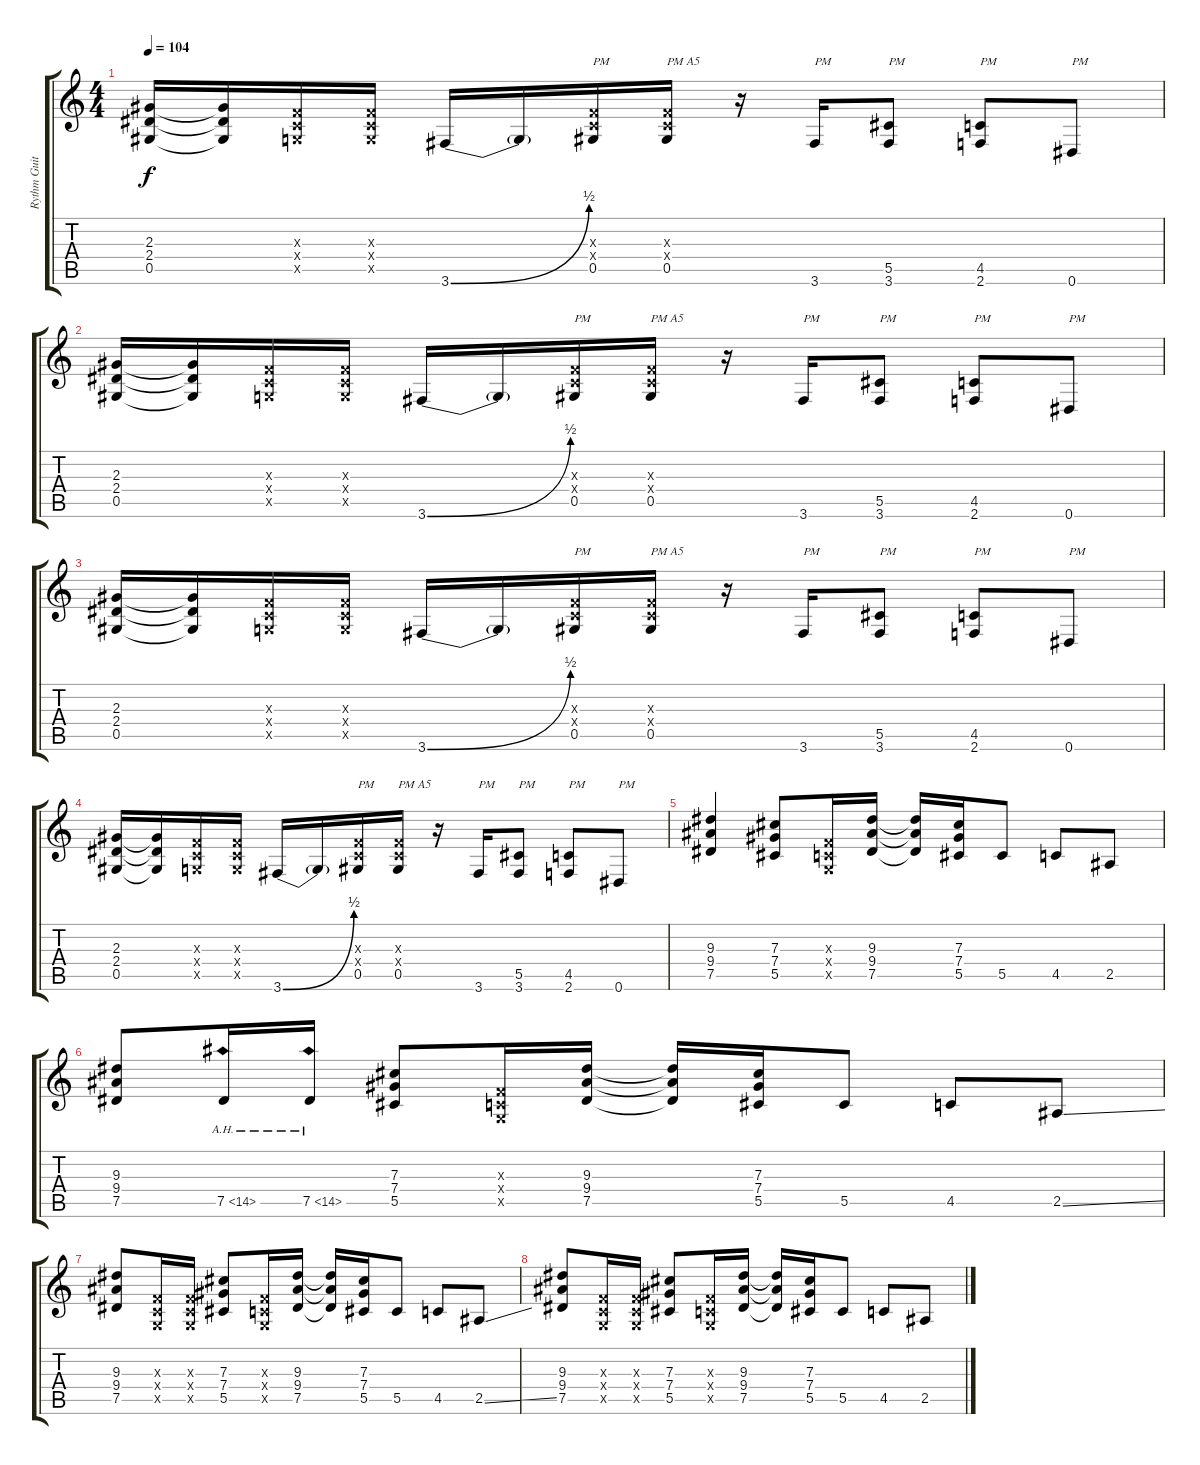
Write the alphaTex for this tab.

\track ("Rythm Guitar 1" "Rythm Guit") {instrument overdrivenguitar}
\staff {score tabs}
\tuning (Eb4 Bb3 Gb3 Db3 Ab2 Eb2) {hide}
\ts (4 4)
\tempo 104
\clef g2
\ks c
(2.3 2.4 0.5).16{dy f} (2.3{t} 2.4{t} 0.5{t}).16 (-1.3{x} -1.4{x} -1.5{x}).16 (-1.3{x} -1.4{x} -1.5{x}).16 3.6{be (bend 0 0 60 2)}.16 3.6{t}.16 (-1.3{x} -1.4{x} 0.5).16{txt "PM"} (-1.3{x} -1.4{x} 0.5).16{txt "PM A5"} r.16 3.6.16{txt "PM"} (5.5 3.6).8{txt "PM"} (4.5 2.6).8{txt "PM"} 0.6.8{txt "PM"} |
(2.3 2.4 0.5).16 (2.3{t} 2.4{t} 0.5{t}).16 (-1.3{x} -1.4{x} -1.5{x}).16 (-1.3{x} -1.4{x} -1.5{x}).16 3.6{be (bend 0 0 60 2)}.16 3.6{t}.16 (-1.3{x} -1.4{x} 0.5).16{txt "PM"} (-1.3{x} -1.4{x} 0.5).16{txt "PM A5"} r.16 3.6.16{txt "PM"} (5.5 3.6).8{txt "PM"} (4.5 2.6).8{txt "PM"} 0.6.8{txt "PM"} |
(2.3 2.4 0.5).16 (2.3{t} 2.4{t} 0.5{t}).16 (-1.3{x} -1.4{x} -1.5{x}).16 (-1.3{x} -1.4{x} -1.5{x}).16 3.6{be (bend 0 0 60 2)}.16 3.6{t}.16 (-1.3{x} -1.4{x} 0.5).16{txt "PM"} (-1.3{x} -1.4{x} 0.5).16{txt "PM A5"} r.16 3.6.16{txt "PM"} (5.5 3.6).8{txt "PM"} (4.5 2.6).8{txt "PM"} 0.6.8{txt "PM"} |
(2.3 2.4 0.5).16 (2.3{t} 2.4{t} 0.5{t}).16 (-1.3{x} -1.4{x} -1.5{x}).16 (-1.3{x} -1.4{x} -1.5{x}).16 3.6{be (bend 0 0 60 2)}.16 3.6{t}.16 (-1.3{x} -1.4{x} 0.5).16{txt "PM"} (-1.3{x} -1.4{x} 0.5).16{txt "PM A5"} r.16 3.6.16{txt "PM"} (5.5 3.6).8{txt "PM"} (4.5 2.6).8{txt "PM"} 0.6.8{txt "PM"} |
(9.3 9.4 7.5).4 (7.3 7.4 5.5).8 (-1.3{x} -1.4{x} -1.5{x}).16 (9.3 9.4 7.5).16 (9.3{t} 9.4{t} 7.5{t}).16 (7.3 7.4 5.5).16 5.5.8 4.5.8 2.5.8 |
(9.3 9.4 7.5).8 7.5{ah 7}.16 7.5{ah 7}.16 (7.3 7.4 5.5).8 (-1.3{x} -1.4{x} -1.5{x}).16 (9.3 9.4 7.5).16 (9.3{t} 9.4{t} 7.5{t}).16 (7.3 7.4 5.5).16 5.5.8 4.5.8 2.5{ss}.8 |
(9.3 9.4 7.5).8 (-1.3{x} -1.4{x} -1.5{x}).16 (-1.3{x} -1.4{x} -1.5{x}).16 (7.3 7.4 5.5).8 (-1.3{x} -1.4{x} -1.5{x}).16 (9.3 9.4 7.5).16 (9.3{t} 9.4{t} 7.5{t}).16 (7.3 7.4 5.5).16 5.5.8 4.5.8 2.5{ss}.8 |
(9.3 9.4 7.5).8 (-1.3{x} -1.4{x} -1.5{x}).16 (-1.3{x} -1.4{x} -1.5{x}).16 (7.3 7.4 5.5).8 (-1.3{x} -1.4{x} -1.5{x}).16 (9.3 9.4 7.5).16 (9.3{t} 9.4{t} 7.5{t}).16 (7.3 7.4 5.5).16 5.5.8 4.5.8 2.5{ss}.8
